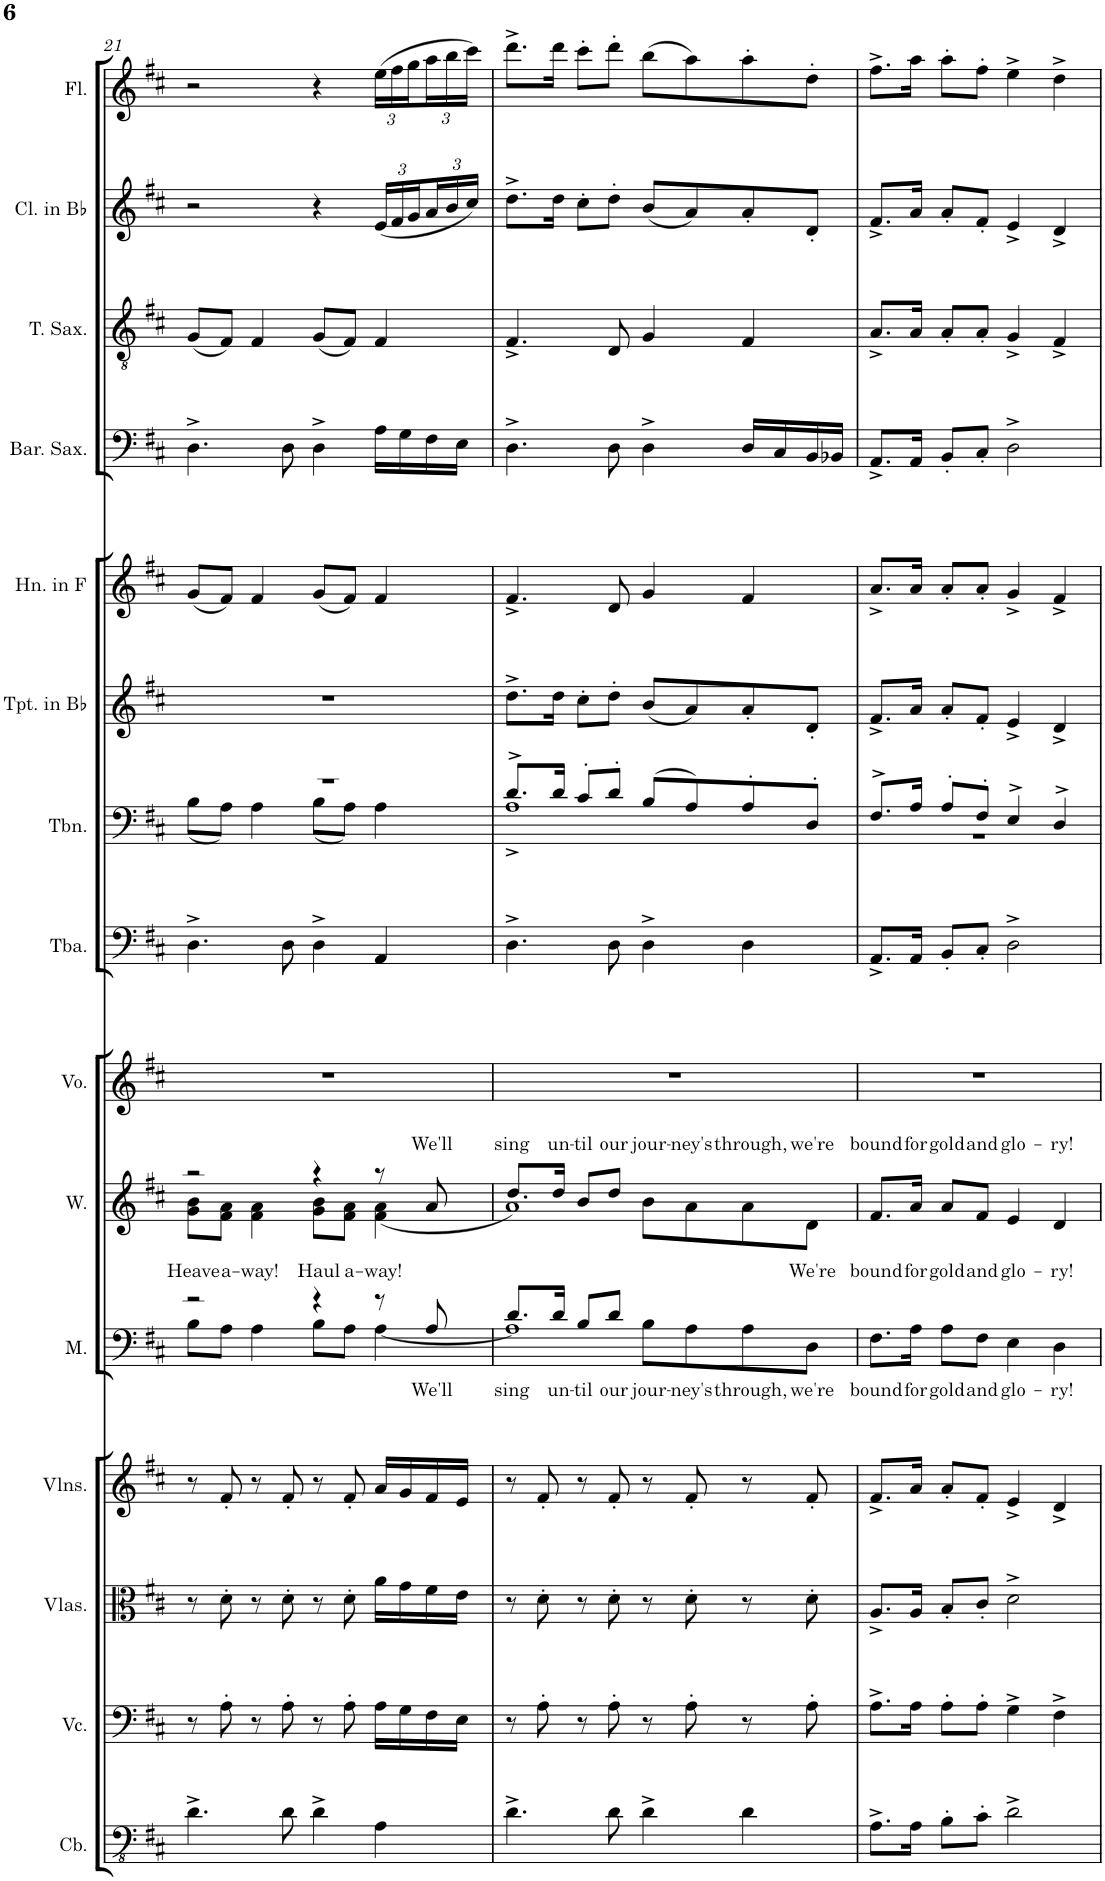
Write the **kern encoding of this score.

**kern	**kern	**kern	**kern	**kern	**text	**kern	**text	**kern	**kern	**kern	**kern	**kern	**kern	**kern	**kern	**kern
*part15	*part14	*part13	*part12	*part11	*part11	*part10	*part10	*part9	*part8	*part7	*part6	*part5	*part4	*part3	*part2	*part1
*staff15	*staff14	*staff13	*staff12	*staff11	*staff11	*staff10	*staff10	*staff9	*staff8	*staff7	*staff6	*staff5	*staff4	*staff3	*staff2	*staff1
*I"Contrabass	*I"Violoncello	*I"Violas	*I"Violins	*I"Men	*	*I"Women	*	*I"Voice	*I"Tuba	*I"Trombone	*I"Trumpet in Bb	*I"Horn in F	*I"Baritone Saxophone	*I"Tenor Saxophone	*I"Clarinet in Bb	*I"Flute
*I'Cb.	*I'Vc.	*I'Vlas.	*I'Vlns.	*I'M.	*	*I'W.	*	*I'Vo.	*I'Tba.	*I'Tbn.	*I'Tpt. in Bb	*I'Hn. in F	*I'Bar. Sax.	*I'T. Sax.	*I'Cl. in Bb	*I'Fl.
!!LO:PB:g=z
*clefFv4	*clefF4	*clefC3	*clefG2	*clefF4	*	*clefG2	*	*clefG2	*clefF4	*clefF4	*clefG2	*clefG2	*clefF4	*clefGv2	*clefG2	*clefG2
*Trd7c12	*	*	*	*	*	*	*	*	*	*	*Trd1c2	*Trd4c7	*Trd12c21	*Trd8c14	*Trd1c2	*
*k[f#c#]	*k[f#c#]	*k[f#c#]	*k[f#c#]	*k[f#c#]	*	*k[f#c#]	*	*k[f#c#]	*k[f#c#]	*k[f#c#]	*k[f#c#]	*k[f#c#]	*k[f#c#]	*k[f#c#]	*k[f#c#]	*k[f#c#]
*M4/4	*M4/4	*M4/4	*M4/4	*M4/4	*	*M4/4	*	*M4/4	*M4/4	*M4/4	*M4/4	*M4/4	*M4/4	*M4/4	*M4/4	*M4/4
=21	=21	=21	=21	=21	=21	=21	=21	=21	=21	=21	=21	=21	=21	=21	=21	=21
*	*	*	*	*^	*	*	*	*	*	*	*	*	*	*	*	*
!	!	!	!	!	!	!LO:LY:a	!	!	!	!	!	!	!	!	!	!	!
*	*	*	*	*	*	*	*^	*	*	*	*^	*	*	*	*	*	*
4.D^\	8r	8r	8r	2r	8B\L	Heave	2r	8g\ 8b\L	.	1r	4.D^\	1r	(8B\L	1r	(8g/L	4.D^\	(8G/L	2r	2r
!	!	!	!	!	!	!LO:LY:a	!	!	!	!	!	!	!	!	!	!	!	!	!
.	8A'\	8d'\	8f#'/	.	8A\J	a-	.	8f#\ 8a\J	.	.	.	.	8A\J)	.	8f#/J)	.	8F#/J)	.	.
!	!	!	!	!	!	!LO:LY:a	!	!	!	!	!	!	!	!	!	!	!	!	!
.	8r	8r	8r	.	4A\	-way!	.	4f#\ 4a\	.	.	.	.	4A\	.	4f#/	.	4F#/	.	.
8D\	8A'\	8d'\	8f#'/	.	.	.	.	.	.	.	8D\	.	.	.	.	8D\	.	.	.
!	!	!	!	!	!	!LO:LY:a	!	!	!	!	!	!	!	!	!	!	!	!	!
4D^\	8r	8r	8r	4r	8B\L	Haul	4r	8g\ 8b\L	.	.	4D^\	.	(8B\L	.	(8g/L	4D^\	(8G/L	4r	4r
!	!	!	!	!	!	!LO:LY:a	!	!	!	!	!	!	!	!	!	!	!	!	!
.	8A'\	8d'\	8f#'/	.	8A\J	a-	.	8f#\ 8a\J	.	.	.	.	8A\J)	.	8f#/J)	.	8F#/J)	.	.
!	!	!	!	!	!	!LO:LY:a	!	!	!	!	!	!	!	!	!	!	!	!	!
*	*	*	*	*	*	*	*	*	*	*	*	*	*	*	*	*	*	*Xbrackettup	*Xbrackettup
4AA\	16A\LL	16a\LL	16a/LL	8r	[4A\	-way!	8r	(4f#\ 4a\	.	.	4AA/	.	4A\	.	4f#/	16A\LL	4F#/	(24e/LL	(24ee\LL
.	.	.	.	.	.	.	.	.	.	.	.	.	.	.	.	.	.	24f#/	24ff#\
.	16G\	16g\	16g/	.	.	.	.	.	.	.	.	.	.	.	.	16G\	.	.	.
.	.	.	.	.	.	.	.	.	.	.	.	.	.	.	.	.	.	24g/	24gg\
!	!	!	!	!	!	!LO:LY:b	!	!	!LO:LY:a	!	!	!	!	!	!	!	!	!	!
.	16F#\	16f#\	16f#/	8A/	.	We'll	8a/	.	We'll	.	.	.	.	.	.	16F#\	.	24a/	24aa\
.	.	.	.	.	.	.	.	.	.	.	.	.	.	.	.	.	.	24b/	24bb\
.	16E\JJ	16e\JJ	16e/JJ	.	.	.	.	.	.	.	.	.	.	.	.	16E\JJ	.	.	.
.	.	.	.	.	.	.	.	.	.	.	.	.	.	.	.	.	.	24cc#/JJ)	24ccc#\JJ)
=22	=22	=22	=22	=22	=22	=22	=22	=22	=22	=22	=22	=22	=22	=22	=22	=22	=22	=22	=22
!	!	!	!	!	!	!LO:LY:b	!	!	!LO:LY:a	!	!	!	!	!	!	!	!	!	!
4.D^\	8r	8r	8r	8.d/L	1A]	sing	8.dd/L	1a)	sing	1r	4.D^\	8.d^/L	1A^	8.dd^\L	4.f#^/	4.D^\	4.F#^/	8.dd^\L	8.ddd^\L
.	8A'\	8d'\	8f#'/	.	.	.	.	.	.	.	.	.	.	.	.	.	.	.	.
!	!	!	!	!	!	!LO:LY:b	!	!	!LO:LY:a	!	!	!	!	!	!	!	!	!	!
.	.	.	.	16d/Jk	.	un-	16dd/Jk	.	un-	.	.	16d/Jk	.	16dd\Jk	.	.	.	16dd\Jk	16ddd\Jk
!	!	!	!	!	!	!LO:LY:b	!	!	!LO:LY:a	!	!	!	!	!	!	!	!	!	!
.	8r	8r	8r	8B/L	.	-til	8b/L	.	-til	.	.	8c#'/L	.	8cc#'\L	.	.	.	8cc#'\L	8ccc#'\L
!	!	!	!	!	!	!LO:LY:b	!	!	!LO:LY:a	!	!	!	!	!	!	!	!	!	!
8D\	8A'\	8d'\	8f#'/	8d/J	.	our	8dd/J	.	our	.	8D\	8d'/J	.	8dd'\J	8d/	8D\	8D/	8dd'\J	8ddd'\J
!	!	!	!	!	!	!LO:LY:b	!	!	!LO:LY:a	!	!	!	!	!	!	!	!	!	!
4D^\	8r	8r	8r	8B\L	.	jour-	8b\L	.	jour-	.	4D^\	(8B/L	.	(8b/L	4g/	4D^\	4G/	(8b/L	(8bb\L
!	!	!	!	!	!	!LO:LY:b	!	!	!LO:LY:a	!	!	!	!	!	!	!	!	!	!
.	8A'\	8d'\	8f#'/	8A\	.	-ney's	8a\	.	-ney's	.	.	8A/)	.	8a/)	.	.	.	8a/)	8aa\)
!	!	!	!	!	!	!LO:LY:b	!	!	!LO:LY:a	!	!	!	!	!	!	!	!	!	!
4D\	8r	8r	8r	8A\	.	through,	8a\	.	through,	.	4D\	8A'/	.	8a'/	4f#/	16D/LL	4F#/	8a'/	8aa'\
.	.	.	.	.	.	.	.	.	.	.	.	.	.	.	.	16C#/	.	.	.
!	!	!	!	!	!	!LO:LY:a	!	!	!LO:LY:a	!	!	!	!	!	!	!	!	!	!
.	8A'\	8d'\	8f#'/	8D\J	.	We're	8d\J	.	we're	.	.	8D'/J	.	8d'/J	.	16BB/	.	8d'/J	8dd'\J
.	.	.	.	.	.	.	.	.	.	.	.	.	.	.	.	16BB-X/JJ	.	.	.
*	*	*	*	*v	*v	*	*	*	*	*	*	*	*	*	*	*	*	*	*
*	*	*	*	*	*	*v	*v	*	*	*	*	*	*	*	*	*	*	*
=23	=23	=23	=23	=23	=23	=23	=23	=23	=23	=23	=23	=23	=23	=23	=23	=23	=23
!	!	!	!	!	!LO:LY:b	!	!LO:LY:a	!	!	!	!	!	!	!	!	!	!
8.AA^\L	8.A^\L	8.A^/L	8.f#^/L	8.F#\L	bound	8.f#/L	bound	1r	8.AA^/L	8.F#^/L	1r	8.f#^/L	8.a^/L	8.AA^/L	8.A^/L	8.f#^/L	8.ff#^\L
!	!	!	!	!	!LO:LY:b	!	!LO:LY:a	!	!	!	!	!	!	!	!	!	!
16AA\Jk	16A\Jk	16A/Jk	16a/Jk	16A\Jk	for	16a/Jk	for	.	16AA/Jk	16A/Jk	.	16a/Jk	16a/Jk	16AA/Jk	16A/Jk	16a/Jk	16aa\Jk
!	!	!	!	!	!LO:LY:b	!	!LO:LY:a	!	!	!	!	!	!	!	!	!	!
8BB'\L	8A'\L	8B'/L	8a'/L	8A\L	gold	8a/L	gold	.	8BB'/L	8A'/L	.	8a'/L	8a'/L	8BB'/L	8A'/L	8a'/L	8aa'\L
!	!	!	!	!	!LO:LY:b	!	!LO:LY:a	!	!	!	!	!	!	!	!	!	!
8C#'\J	8A'\J	8c#'/J	8f#'/J	8F#\J	and	8f#/J	and	.	8C#'/J	8F#'/J	.	8f#'/J	8a'/J	8C#'/J	8A'/J	8f#'/J	8ff#'\J
!	!	!	!	!	!LO:LY:b	!	!LO:LY:a	!	!	!	!	!	!	!	!	!	!
2D^\	4G^\	2d^\	4e^/	4E\	glo-	4e/	glo-	.	2D^\	4E^/	.	4e^/	4g^/	2D^\	4G^/	4e^/	4ee^\
!	!	!	!	!	!LO:LY:b	!	!LO:LY:a	!	!	!	!	!	!	!	!	!	!
.	4F#^\	.	4d^/	4D\	-ry!	4d/	-ry!	.	.	4D^/	.	4d^/	4f#^/	.	4F#^/	4d^/	4dd^\
*	*	*	*	*	*	*	*	*	*	*v	*v	*	*	*	*	*	*
=	=	=	=	=	=	=	=	=	=	=	=	=	=	=	=	=
*-	*-	*-	*-	*-	*-	*-	*-	*-	*-	*-	*-	*-	*-	*-	*-	*-
